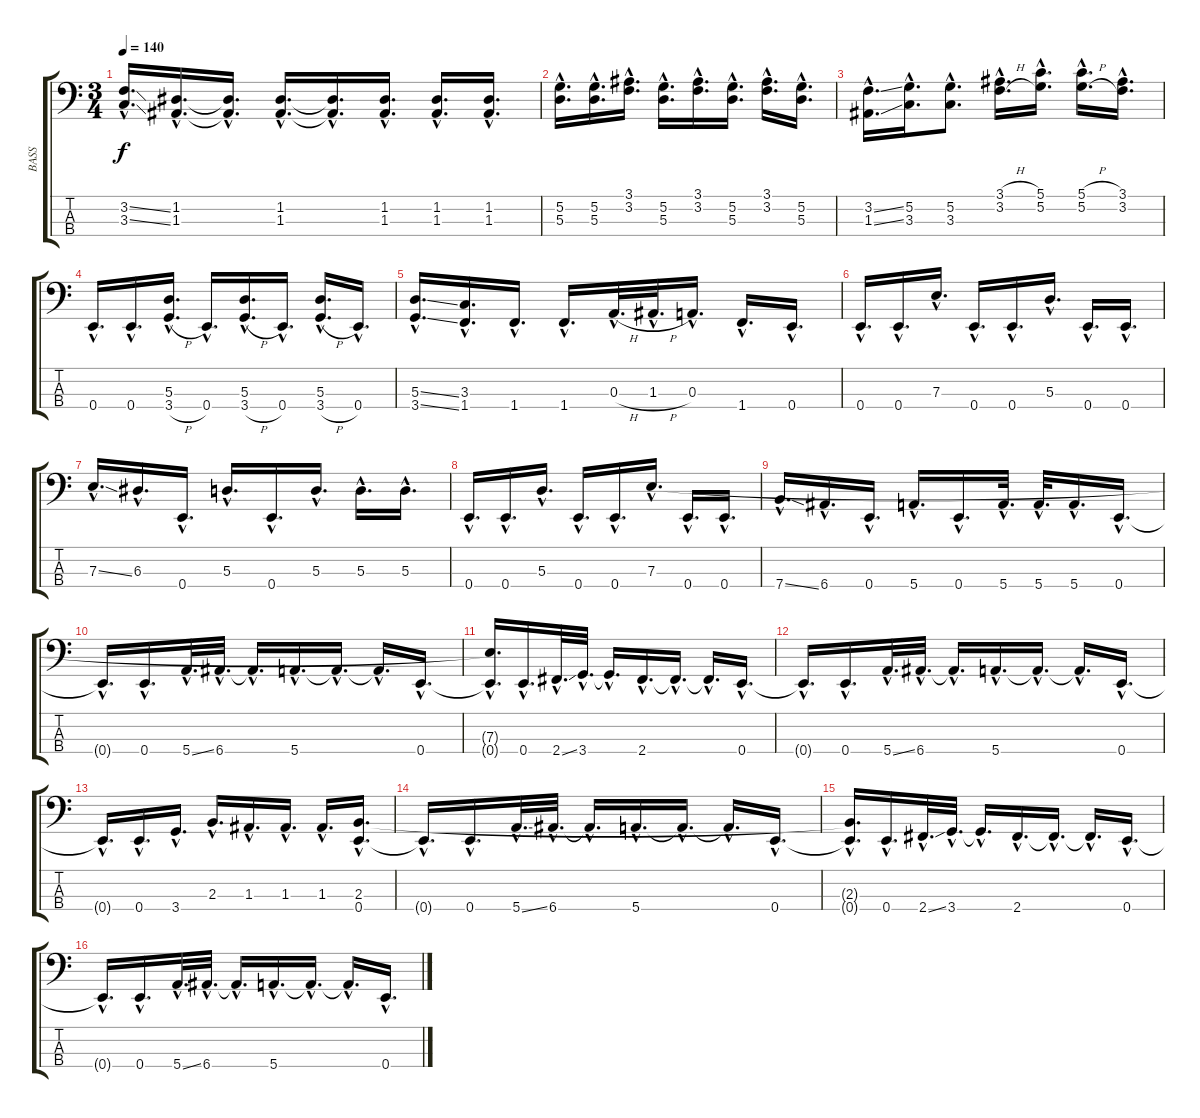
\track ("BASS" "BASS") {instrument slapbass1}
\staff {score tabs}
\tuning (G2 D2 A1 E1) {hide}
\ts (3 4)
\tempo 140
\clef f4
\ks c
(3.2{ss hac} 3.3{ss hac}).16{d dy f} (1.2{hac} 1.3{hac}).16{d} (1.2{hac t} 1.3{hac t}).16{d} (1.2{hac} 1.3{hac}).16{d} (1.2{hac t} 1.3{hac t}).16{d} (1.2{hac} 1.3{hac}).16{d} (1.2{hac} 1.3{hac}).16{d} (1.2{hac} 1.3{hac}).16{d} |
(5.2{hac} 5.3{hac}).16{d} (5.2{hac} 5.3{hac}).16{d} (3.1{hac} 3.2{hac}).16{d} (5.2{hac} 5.3{hac}).16{d} (3.1{hac} 3.2{hac}).16{d} (5.2{hac} 5.3{hac}).16{d} (3.1{hac} 3.2{hac}).16{d} (5.2{hac} 5.3{hac}).16{d} |
(3.2{ss hac} 1.3{ss hac}).16{d} (5.2{hac} 3.3{hac}).16{d} (5.2{hac} 3.3{hac}).8{d} (3.1{h hac} 3.2{h hac}).16{d} (5.1{hac} 5.2{hac}).16{d} (5.1{h hac} 5.2{h hac}).16{d} (3.1{hac} 3.2{hac}).16{d} |
0.4{hac}.16{d} 0.4{hac}.16{d} (5.3{hac} 3.4{h hac}).16{d} 0.4{hac}.16{d} (5.3{hac} 3.4{h hac}).16{d} 0.4{hac}.16{d} (5.3{hac} 3.4{h hac}).16{d} 0.4{hac}.16{d} |
(5.3{ss hac} 3.4{ss hac}).16{d} (3.3{hac} 1.4{hac}).16{d} 1.4{hac}.16{d} 1.4{hac}.16{d} 0.3{h hac}.32{d} 1.3{h hac}.32{d} 0.3{hac}.16{d} 1.4{hac}.16{d} 0.4{hac}.16{d} |
0.4{hac}.16{d} 0.4{hac}.16{d} 7.3{hac}.16{d} 0.4{hac}.16{d} 0.4{hac}.16{d} 5.3{hac}.16{d} 0.4{hac}.16{d} 0.4{hac}.16{d} |
7.3{ss hac}.16{d} 6.3{hac}.16{d} 0.4{hac}.16{d} 5.3{hac}.16{d} 0.4{hac}.16{d} 5.3{hac}.16{d} 5.3{hac}.16{d} 5.3{hac}.16{d} |
0.4{hac}.16{d} 0.4{hac}.16{d} 5.3{hac}.16{d} 0.4{hac}.16{d} 0.4{hac}.16{d} 7.3{hac}.16{d} 0.4{hac}.16{d} 0.4{hac}.16{d} |
7.4{ss hac}.16{d} 6.4{hac}.16{d} 0.4{hac}.16{d} 5.4{hac}.16{d} 0.4{hac}.16{d} 5.4{hac}.32{d} 5.4{hac}.32{d} 5.4{hac}.16{d} 0.4{hac}.16{d} |
0.4{hac t}.16{d} 0.4{hac}.16{d} 5.4{ss hac}.32{d} 6.4{hac}.32{d} 6.4{hac t}.16{d} 5.4{hac}.16{d} 5.4{hac t}.16{d} 5.4{hac t}.16{d} 0.4{hac}.16{d} |
(7.3{hac t} 0.4{hac t}).16{d} 0.4{hac}.16{d} 2.4{ss hac}.32{d} 3.4{hac}.32{d} 3.4{hac t}.16{d} 2.4{hac}.16{d} 2.4{hac t}.16{d} 2.4{hac t}.16{d} 0.4{hac}.16{d} |
0.4{hac t}.16{d} 0.4{hac}.16{d} 5.4{ss hac}.32{d} 6.4{hac}.32{d} 6.4{hac t}.16{d} 5.4{hac}.16{d} 5.4{hac t}.16{d} 5.4{hac t}.16{d} 0.4{hac}.16{d} |
0.4{hac t}.16{d} 0.4{hac}.16{d} 3.4{hac}.16{d} 2.3{hac}.16{d} 1.3{hac}.16{d} 1.3{hac}.16{d} 1.3{hac}.16{d} (2.3{hac} 0.4{hac}).16{d} |
0.4{hac t}.16{d} 0.4{hac}.16{d} 5.4{ss hac}.32{d} 6.4{hac}.32{d} 6.4{hac t}.16{d} 5.4{hac}.16{d} 5.4{hac t}.16{d} 5.4{hac t}.16{d} 0.4{hac}.16{d} |
(2.3{hac t} 0.4{hac t}).16{d} 0.4{hac}.16{d} 2.4{ss hac}.32{d} 3.4{hac}.32{d} 3.4{hac t}.16{d} 2.4{hac}.16{d} 2.4{hac t}.16{d} 2.4{hac t}.16{d} 0.4{hac}.16{d} |
0.4{hac t}.16{d} 0.4{hac}.16{d} 5.4{ss hac}.32{d} 6.4{hac}.32{d} 6.4{hac t}.16{d} 5.4{hac}.16{d} 5.4{hac t}.16{d} 5.4{hac t}.16{d} 0.4{hac}.16{d}
